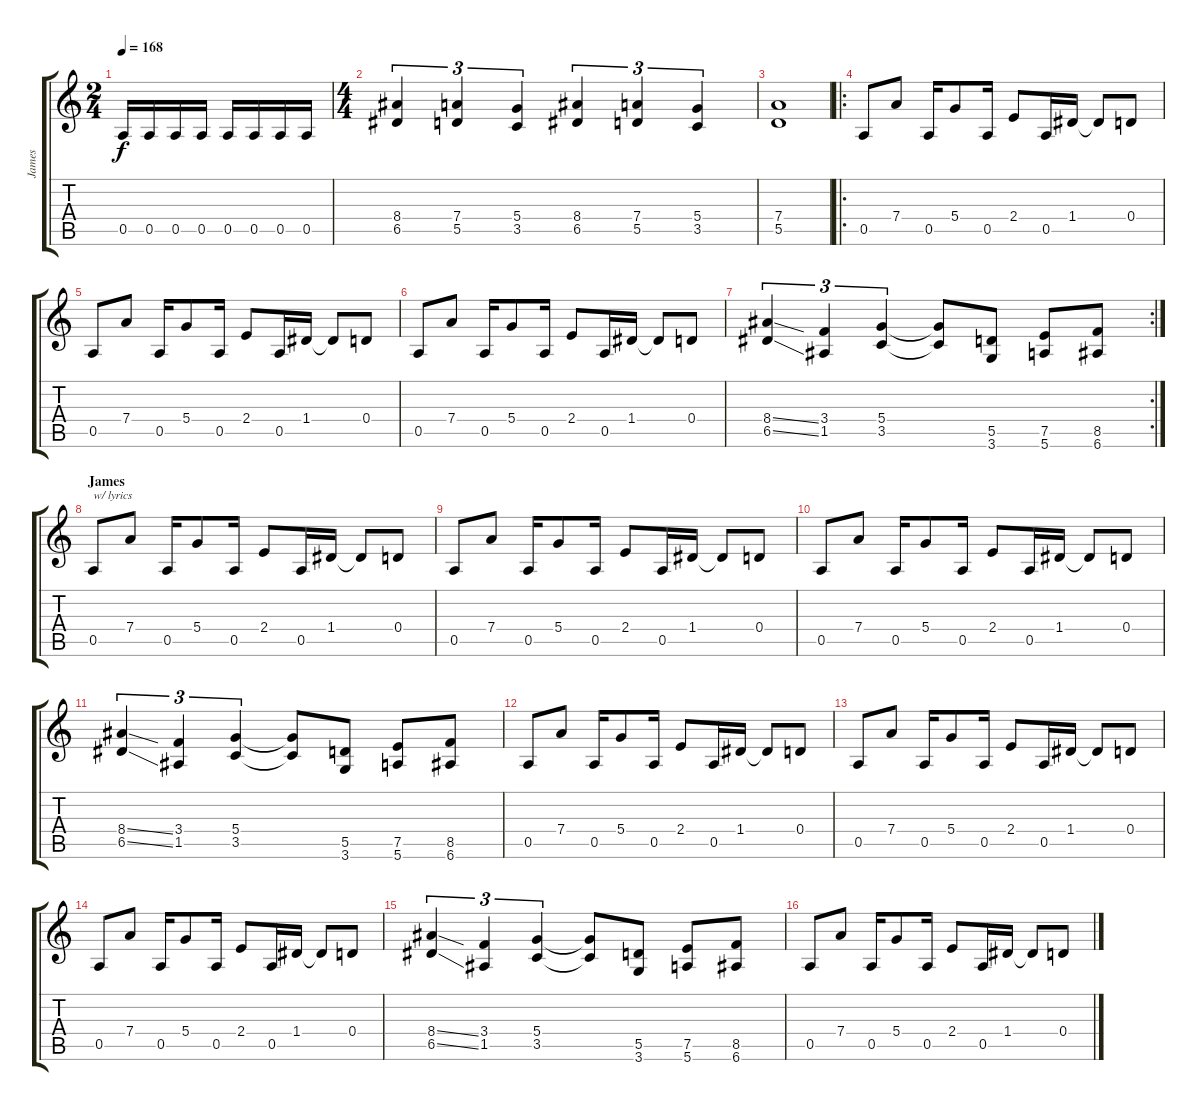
\track ("James" "James") {instrument distortionguitar}
\staff {score tabs}
\tuning (E4 B3 G3 D3 A2 E2) {hide}
\ts (2 4)
\tempo 168
\clef g2
\ks c
0.5.16{dy f} 0.5.16 0.5.16 0.5.16 0.5.16 0.5.16 0.5.16 0.5.16 |
\ts (4 4)
(8.4 6.5).4{tu (3 2)} (7.4 5.5).4{tu (3 2)} (5.4 3.5).4{tu (3 2)} (8.4 6.5).4{tu (3 2)} (7.4 5.5).4{tu (3 2)} (5.4 3.5).4{tu (3 2)} |
(7.4 5.5).1 |
\ro
0.5.8 7.4.8 0.5.16 5.4.8 0.5.16 2.4.8 0.5.16 1.4.16 1.4{t}.8 0.4.8 |
0.5.8 7.4.8 0.5.16 5.4.8 0.5.16 2.4.8 0.5.16 1.4.16 1.4{t}.8 0.4.8 |
0.5.8 7.4.8 0.5.16 5.4.8 0.5.16 2.4.8 0.5.16 1.4.16 1.4{t}.8 0.4.8 |
\rc 2
(8.4{ss} 6.5{ss}).4{tu (3 2)} (3.4 1.5).4{tu (3 2)} (5.4 3.5).4{tu (3 2)} (5.4{t} 3.5{t}).8 (5.5 3.6).8 (7.5 5.6).8 (8.5 6.6).8 |
\section ("" "James")
0.5.8{txt "w/ lyrics"} 7.4.8 0.5.16 5.4.8 0.5.16 2.4.8 0.5.16 1.4.16 1.4{t}.8 0.4.8 |
0.5.8 7.4.8 0.5.16 5.4.8 0.5.16 2.4.8 0.5.16 1.4.16 1.4{t}.8 0.4.8 |
0.5.8 7.4.8 0.5.16 5.4.8 0.5.16 2.4.8 0.5.16 1.4.16 1.4{t}.8 0.4.8 |
(8.4{ss} 6.5{ss}).4{tu (3 2)} (3.4 1.5).4{tu (3 2)} (5.4 3.5).4{tu (3 2)} (5.4{t} 3.5{t}).8 (5.5 3.6).8 (7.5 5.6).8 (8.5 6.6).8 |
0.5.8 7.4.8 0.5.16 5.4.8 0.5.16 2.4.8 0.5.16 1.4.16 1.4{t}.8 0.4.8 |
0.5.8 7.4.8 0.5.16 5.4.8 0.5.16 2.4.8 0.5.16 1.4.16 1.4{t}.8 0.4.8 |
0.5.8 7.4.8 0.5.16 5.4.8 0.5.16 2.4.8 0.5.16 1.4.16 1.4{t}.8 0.4.8 |
(8.4{ss} 6.5{ss}).4{tu (3 2)} (3.4 1.5).4{tu (3 2)} (5.4 3.5).4{tu (3 2)} (5.4{t} 3.5{t}).8 (5.5 3.6).8 (7.5 5.6).8 (8.5 6.6).8 |
0.5.8 7.4.8 0.5.16 5.4.8 0.5.16 2.4.8 0.5.16 1.4.16 1.4{t}.8 0.4.8
